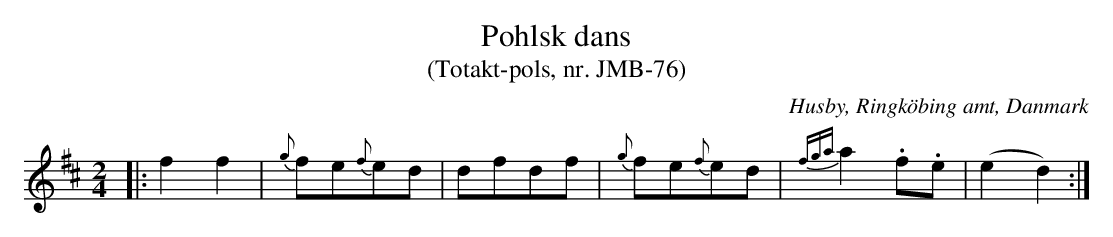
X:1
T:Pohlsk dans
T:(Totakt-pols, nr. JMB-76)
O:Husby, Ringköbing amt, Danmark
M:2/4
L:1/8
K:D
|: f2 f2 | {g}fe{f}ed | dfdf | {g}fe{f}ed | {fga}a2 .f.e | (e2 d2) :|
